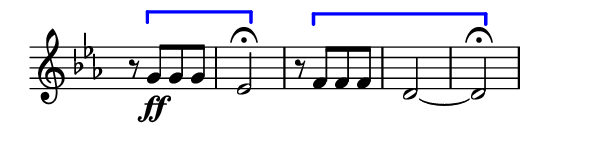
\version "2.24.0"
\include "../template-1.ly"

#(set! paper-alist (cons '("my size" . (cons (* 4 in) (* 1 in))) paper-alist))

%#(set-global-staff-size 11)
\paper {
  #(set-paper-size "my size")
  indent = 0 \in
}

\layout {
  \context {
    \Staff
    \remove "Time_signature_engraver"
  }
}

global = {
  \key c \minor
  \time 2/4
}

right = \relative c'' {
  \global
  \setAnalysisBracket #blue
  \override HorizontalBracket.padding = #2.0
  \override HorizontalBracket.to-barline = ##t
  r8 g8 \startGroup \ff [g g] | es2 \fermata \stopGroup
  r8 f \startGroup [f f] | d2 ~ d2 \fermata \stopGroup 
  \stopStaff
  s2
}


\score {
  <<
    \new Staff = "right" \with {
      midiInstrument = "acoustic grand"
      %\remove Time_signature_engraver
      instrumentName = " "
    } \right
  >>

  \layout { }
  \midi {
    \tempo 2=80
  }
}
